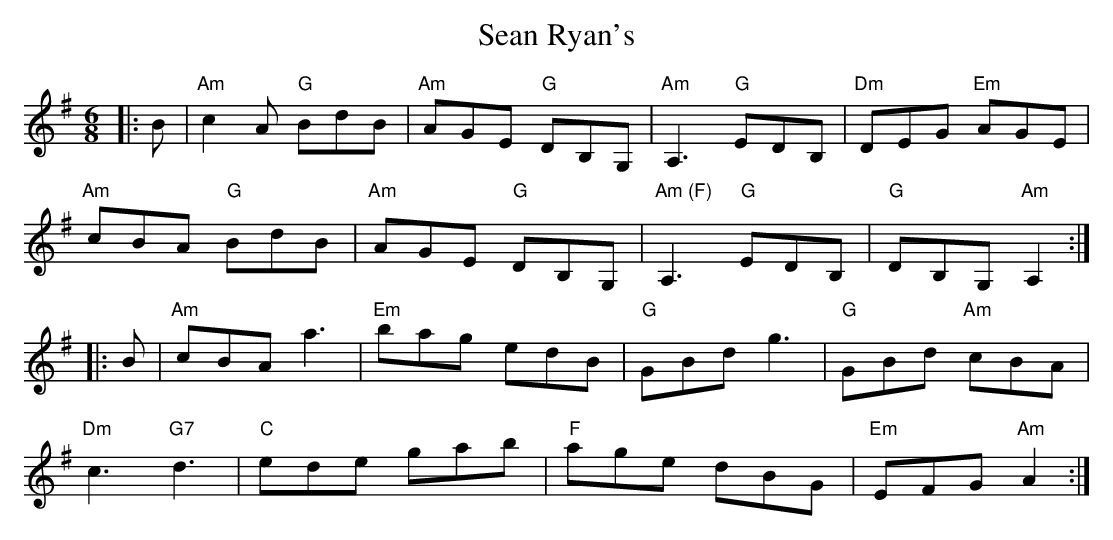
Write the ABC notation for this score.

X:1
T:Sean Ryan's
M:6/8
L:1/8
K:Ador
|:B|"Am"c2A "G"BdB|"Am"AGE "G"DB,G,|"Am"A,3 "G"EDB,|"Dm"DEG "Em"AGE|
"Am"cBA "G"BdB|"Am"AGE "G"DB,G,|"Am (F)"A,3 "G"EDB,|"G"DB,G, "Am"A,2:|
|:B|"Am"cBA a3|"Em"bag edB|"G"GBd g3|"G"GBd "Am"cBA|
"Dm"c3 "G7"d3|"C"ede gab|"F"age dBG|"Em"EFG "Am"A2:|
